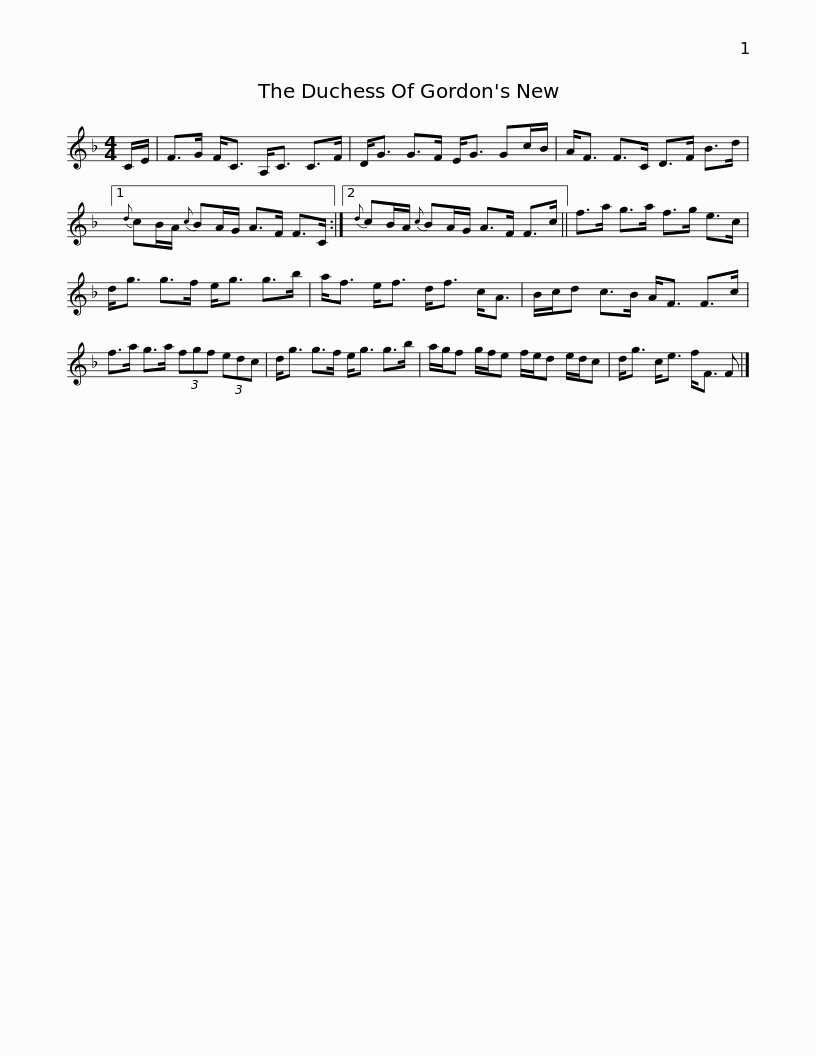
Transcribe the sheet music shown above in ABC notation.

X:1
L:1/8
M:4/4
I:linebreak $
K:F
V:1 treble
V:1
 C/E/ | F>G F<C A,<C C>F | D<G G>F E<G Gc/B/ | A<F F>C D>F B>d |1${d} cB/A/{c} BA/G/ A>F F>C :|2 %5
{d} cB/A/{c} BA/G/ A>F F>c || f>a g>a f>g e>c | d<g g>f e<g g>b |$ a<f e<f d<f c<A | B/c/d c>B A<F F>c | %10
 f>a g>a (3fgf (3edc | d<g g>f e<g g>b |$ a/g/f g/f/e f/e/d e/d/c | d<g c<e f<F F |] %14
